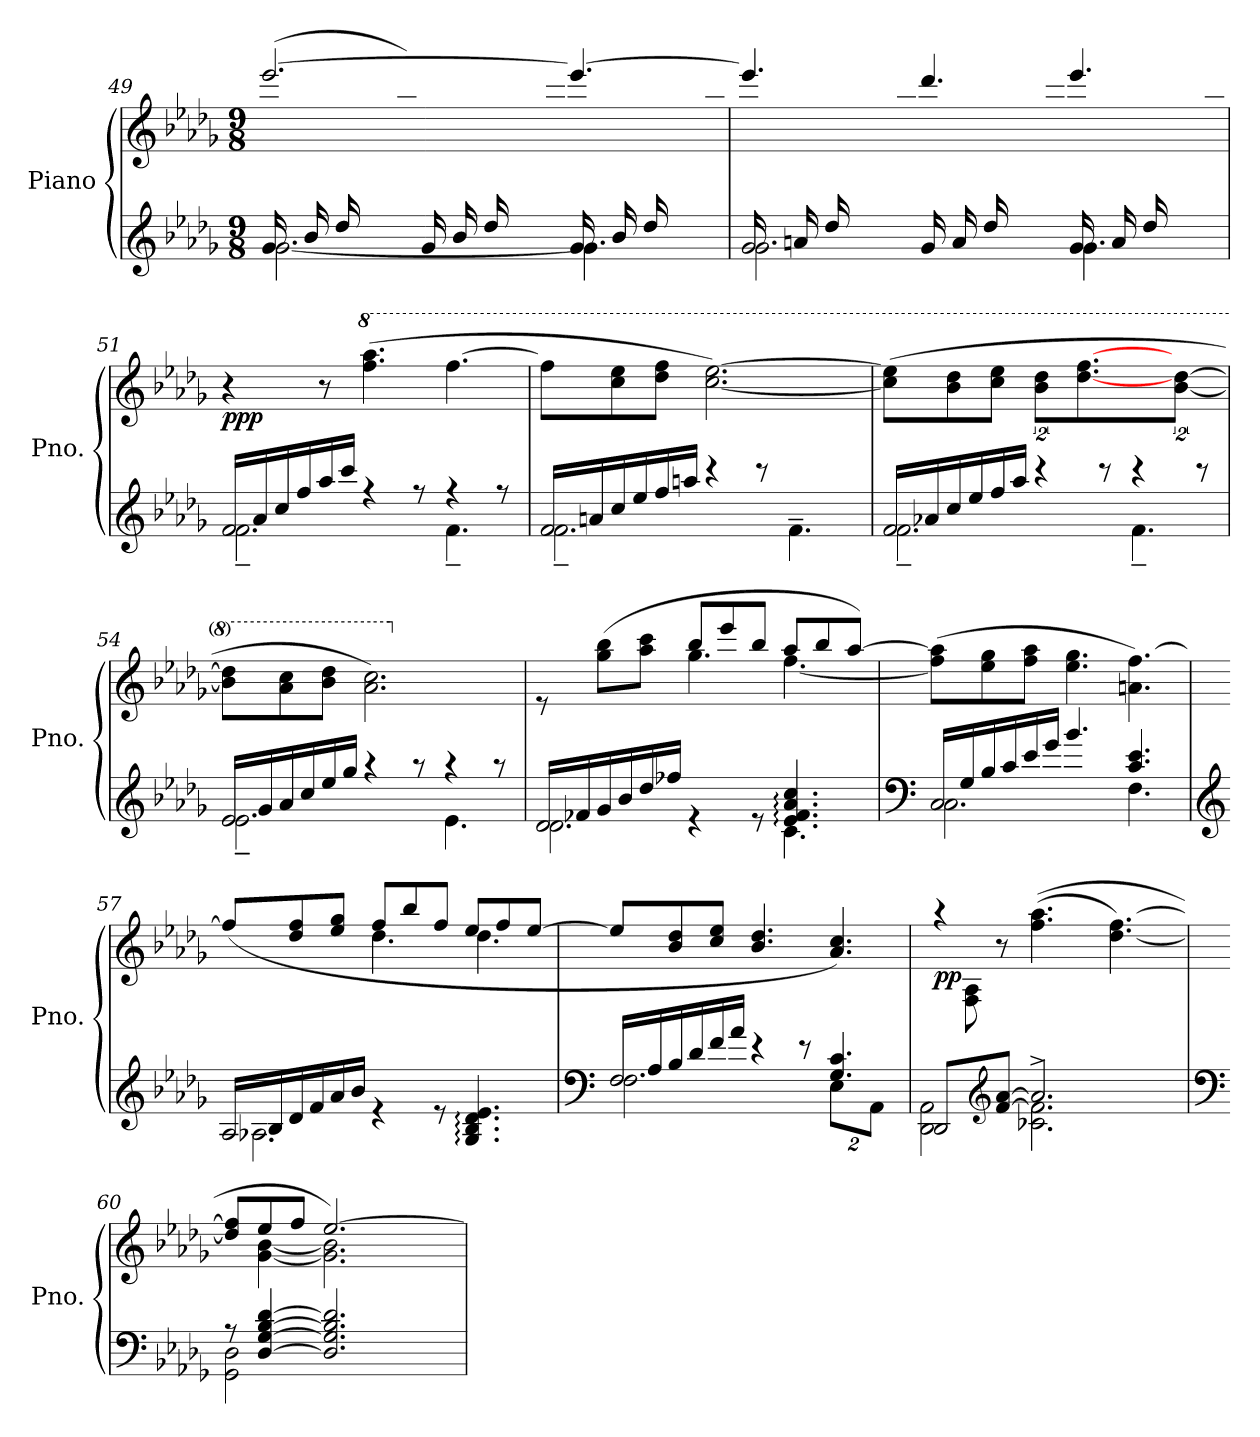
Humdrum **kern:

**kern	**kern	**dynam
*part1	*part1	*part1
*staff2	*staff1	*staff1/2
*I"Piano	*	*
*I'Pno.	*	*
!!LO:PB:g=z
*clefG2	*clefG2	*
*k[b-e-a-d-g-]	*k[b-e-a-d-g-]	*
*M9/8	*M9/8	*
=49	=49	=49
!LO:N:head=open	!	!
*^	*^	*
(16g-/LL	[2.g-\	([2.eee-/	8.ryy	.
16b-/	.	.	.	.
16dd-/	.	.	.	.
8.ryy	.	.	16ee-\	.
.	.	.	16gg-\	.
.	.	.	16bb-\JJ)	.
(16g-/LL	.	.	8.ryy	.
16b-/	.	.	.	.
16dd-/	.	.	.	.
8.ryy	.	.	16ee-\	.
.	.	.	16gg-\	.
.	.	.	16ccc\JJ)	.
(16g-/LL	4.g-\]	4.eee-/_	8.ryy	.
16b-/	.	.	.	.
16dd-/	.	.	.	.
8.ryy	.	.	16ee-\	.
.	.	.	16gg-\	.
.	.	.	16bb-\JJ)	.
=50	=50	=50	=50	=50
!LO:N:head=open	!	!	!	!
(16g-/LL	2.g-\	4.eee-/]	8.ryy	.
16an/	.	.	.	.
16dd-/	.	.	.	.
8.ryy	.	.	16ee-\	.
.	.	.	16gg-\	.
.	.	.	16aan\JJ)	.
(16g-/LL	.	4.ddd-/	8.ryy	.
16a/	.	.	.	.
16dd-/	.	.	.	.
8.ryy	.	.	16ee-\	.
.	.	.	16gg-\	.
.	.	.	16ccc-X\JJ)	.
(16g-/LL	4.g-\	4.eee-/)	8.ryy	.
16a/	.	.	.	.
16dd-/	.	.	.	.
8.ryy	.	.	16ee-\	.
.	.	.	16gg-\	.
.	.	.	16aa\JJ)	.
!!LO:LB:g=z
=51	=51	=51	=51	=51
!	!	!LO:TX:a:B:t=a Tempo 1	!	!
!LO:N:head=open	!LO:N:head=open	!	!	!LO:DY:b
*	*	*v	*v	*
16f/LL	2.f~\	4r	ppp
16a-/	.	.	.
16cc/	.	.	.
16ff/	.	.	.
16aa-/	.	8r	.
16ccc/JJ	.	.	.
*	*	*8va	*
4r	.	((4.fff\ 4.aaa-\	.
8r	.	.	.
4r	4.f~\	[4.fff\	.
8r	.	.	.
=52	=52	=52	=52
!LO:N:head=open	!	!	!
16f/LL	2.f~\	8fff\L]	.
16an/	.	.	.
16cc/	.	8ccc\ 8eee-\	.
16ee-/	.	.	.
16ff/	.	8ddd-\ 8fff\J	.
16aan/JJ	.	.	.
4r	.	[2.ccc\ [2.eee-\)	.
8r	.	.	.
4ryy	4.f~\	.	.
8ryy	.	.	.
!!LO:LB:g=z
=53	=53	=53	=53
!LO:N:head=open	!	!	!
16f/LL	2.f~\	(8ccc\] 8eee-\]L	.
16a-X/	.	.	.
16cc/	.	8bb-\ 8ddd-\	.
16ee-/	.	.	.
16ff/	.	8ccc\ 8eee-\J	.
16aa-/JJ	.	.	.
4r	.	16%3bb-\ 16%3ddd-\L	.
.	.	[4.ddd-\ [4.fff\	.
8r	.	.	.
4r	4.f~\	.	.
.	.	[16%3bb-\ [16%3ddd-\J	.
8r	.	.	.
=54	=54	=54	=54
!LO:N:head=open	!	!	!
16e-/LL	2.e-~\	8bb-\] 8ddd-\]L	.
16g-/	.	.	.
16a-/	.	8aa-\ 8ccc\	.
16cc/	.	.	.
16ee-/	.	8bb-\ 8ddd-\J	.
16gg-/JJ	.	.	.
4r	.	2.aa-\ 2.ccc\)	.
8r	.	.	.
4r	4.e-\	.	.
8r	.	.	.
!!LO:LB:g=z
=55	=55	=55	=55
!LO:N:head=open	!	!	!
*	*	*X8va	*
*	*	*^	*
16d-/LL	2.d-\	8re	4.ryy	.
16f-X/	.	.	.	.
16g-/	.	(8gg-\ 8bb-\L	.	.
16b-/	.	.	.	.
16dd-/	.	8aa-\ 8ccc\J	.	.
16ff-X/JJ	.	.	.	.
4re	.	8bb-/L	4.gg-\	.
.	.	8eee-/	.	.
8re	.	8bb-/J	.	.
4.e-/: 4.f-/: 4.a-/: 4.cc/:	4.c\	8aa-/L	[4.ff\	.
.	.	8bb-/	.	.
.	.	[8aa-/J)	.	.
*	*	*v	*v	*
=56	=56	=56	=56
*clefF4	*	*	*
!LO:N:head=open	!	!	!
16C/LL	2.C\	(8ff\] 8aa-\]L	.
16G-/	.	.	.
16B-/	.	8ee-\ 8gg-\	.
16c/	.	.	.
16e-/	.	8ff\ 8aa-\J	.
16g-/JJ	.	.	.
4.b-/	.	4.ee-\ 4.gg-\	.
4.c/ 4.e-/	4.F\	4.an\ [4.ff\)	.
!!LO:LB:g=z
=57	=57	=57	=57
*clefG2	*	*	*
!LO:N:head=open	!	!	!
*	*	*^	*
16A-/LL	(2.A-X\	(8ff/L]	4.ryy	.
16B-/	.	.	.	.
16d-/	.	8dd-/ 8ff/	.	.
16f/	.	.	.	.
16a-/	.	8ee-/ 8gg-/J	.	.
16b-/JJ	.	.	.	.
4re	.	8ff/L	4.dd-\	.
.	.	8bb-/	.	.
8re	.	8ff/J	.	.
4.G-/: 4.B-/: 4.d-/: 4.e-/:	4.ryy	8ee-/L	4.dd-\	.
.	.	8ff/	.	.
.	.	[8ee-/J	.	.
*	*	*v	*v	*
=58	=58	=58	=58
*clefF4	*	*	*
!LO:N:head=open	!	!	!
16F/LL	2.F\	8ee-/L]	.
16A-/	.	.	.
16B-/	.	8b-/ 8dd-/	.
16d-/	.	.	.
16f/	.	8cc/ 8ee-/J	.
16a-/JJ	.	.	.
4r	.	4.b-/ 4.dd-/	.
8r	.	.	.
*	*Xbrackettup	*	*
4.G-/ 4.c/	16%3E-\L	4.a-/ 4.cc/)	.
.	16%3AA-\J	.	.
!!LO:PB:g=z
=59	=59	=59	=59
!LO:N:head=open	!	!	!LO:DY:b
*	*^	*^	*
8DD-/L	2DD-\ 2AA-\	4.ryy	4r	8ryy	pp
8ryy	.	.	.	8F\ 8A-\	.
*clefG2	*	*	*	*	*
[8f/ [8a-/J	.	.	8r	2..ryy	.
2.a-/]	.	2.c-X\^ 2.f\]^	((4.ff\ 4.aa-\	.	.
.	2ryy	.	.	.	.
.	.	.	[4.dd-\ [4.ff\)	.	.
.	8ryy	.	.	.	.
*v	*v	*v	*	*	*
=60	=60	=60	=60
*clefF4	*	*	*
*^	*	*	*
8r	2GG-\ 2D-\	8dd-/] 8ff/]L	8ryy	.
[4D-/ [4G-/ [4B-/ [4d-/	.	8ee-/	[4g-\ [4b-\	.
.	.	8ff/J	.	.
2.D-/] 2.G-/] 2.B-/] 2.d-/]	.	[2.ee-/)	2.g-\] 2.b-\]	.
.	2ryy	.	.	.
.	8ryy	.	.	.
*v	*v	*	*	*
*	*v	*v	*
=	=	=
*-	*-	*-
